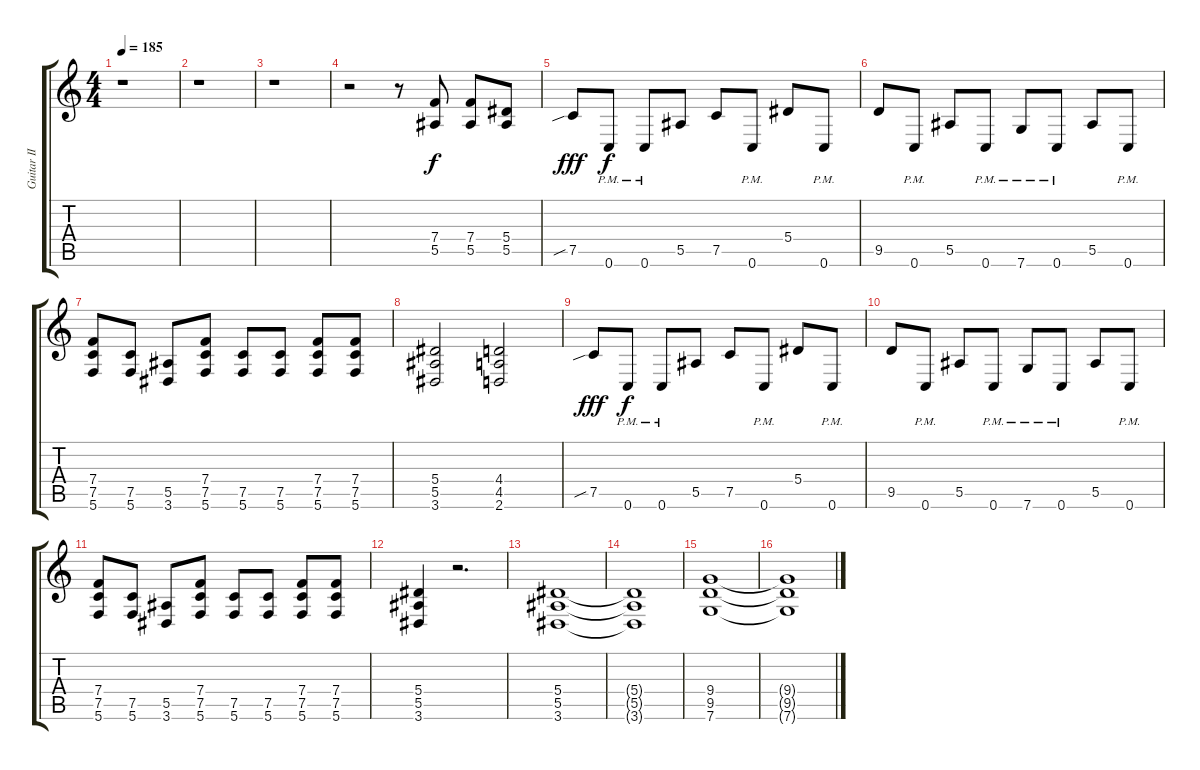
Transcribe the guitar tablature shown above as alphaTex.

\track ("Guitar II" "Guitar II") {instrument distortionguitar}
\staff {score tabs}
\tuning (C4 G3 Eb3 Bb2 F2 C2) {hide}
\ts (4 4)
\tempo 185
\clef g2
\ks c
r.1{dy f} |
r.1 |
r.1 |
r.2 r.8 (7.4 5.5).8 (7.4 5.5).8 (5.4 5.5).8 |
7.5{sib}.8{dy fff volume 16} 0.6{pm}.8{dy f} 0.6{pm}.8 5.5.8 7.5.8 0.6{pm}.8 5.4.8 0.6{pm}.8 |
9.5.8 0.6{pm}.8 5.5.8 0.6{pm}.8 7.6{pm}.8 0.6{pm}.8 5.5.8 0.6{pm}.8 |
(7.4 7.5 5.6).8 (7.5 5.6).8 (5.5 3.6).8 (7.4 7.5 5.6).8 (7.5 5.6).8 (7.5 5.6).8 (7.4 7.5 5.6).8 (7.4 7.5 5.6).8 |
(5.4 5.5 3.6).2 (4.4 4.5 2.6).2 |
7.5{sib}.8{dy fff volume 16} 0.6{pm}.8{dy f} 0.6{pm}.8 5.5.8 7.5.8 0.6{pm}.8 5.4.8 0.6{pm}.8 |
9.5.8 0.6{pm}.8 5.5.8 0.6{pm}.8 7.6{pm}.8 0.6{pm}.8 5.5.8 0.6{pm}.8 |
(7.4 7.5 5.6).8 (7.5 5.6).8 (5.5 3.6).8 (7.4 7.5 5.6).8 (7.5 5.6).8 (7.5 5.6).8 (7.4 7.5 5.6).8 (7.4 7.5 5.6).8 |
(5.4 5.5 3.6).4 r.2{d} |
(5.4 5.5 3.6).1{volume 13} |
(5.4{t} 5.5{t} 3.6{t}).1 |
(9.4 9.5 7.6).1 |
(9.4{t} 9.5{t} 7.6{t}).1
